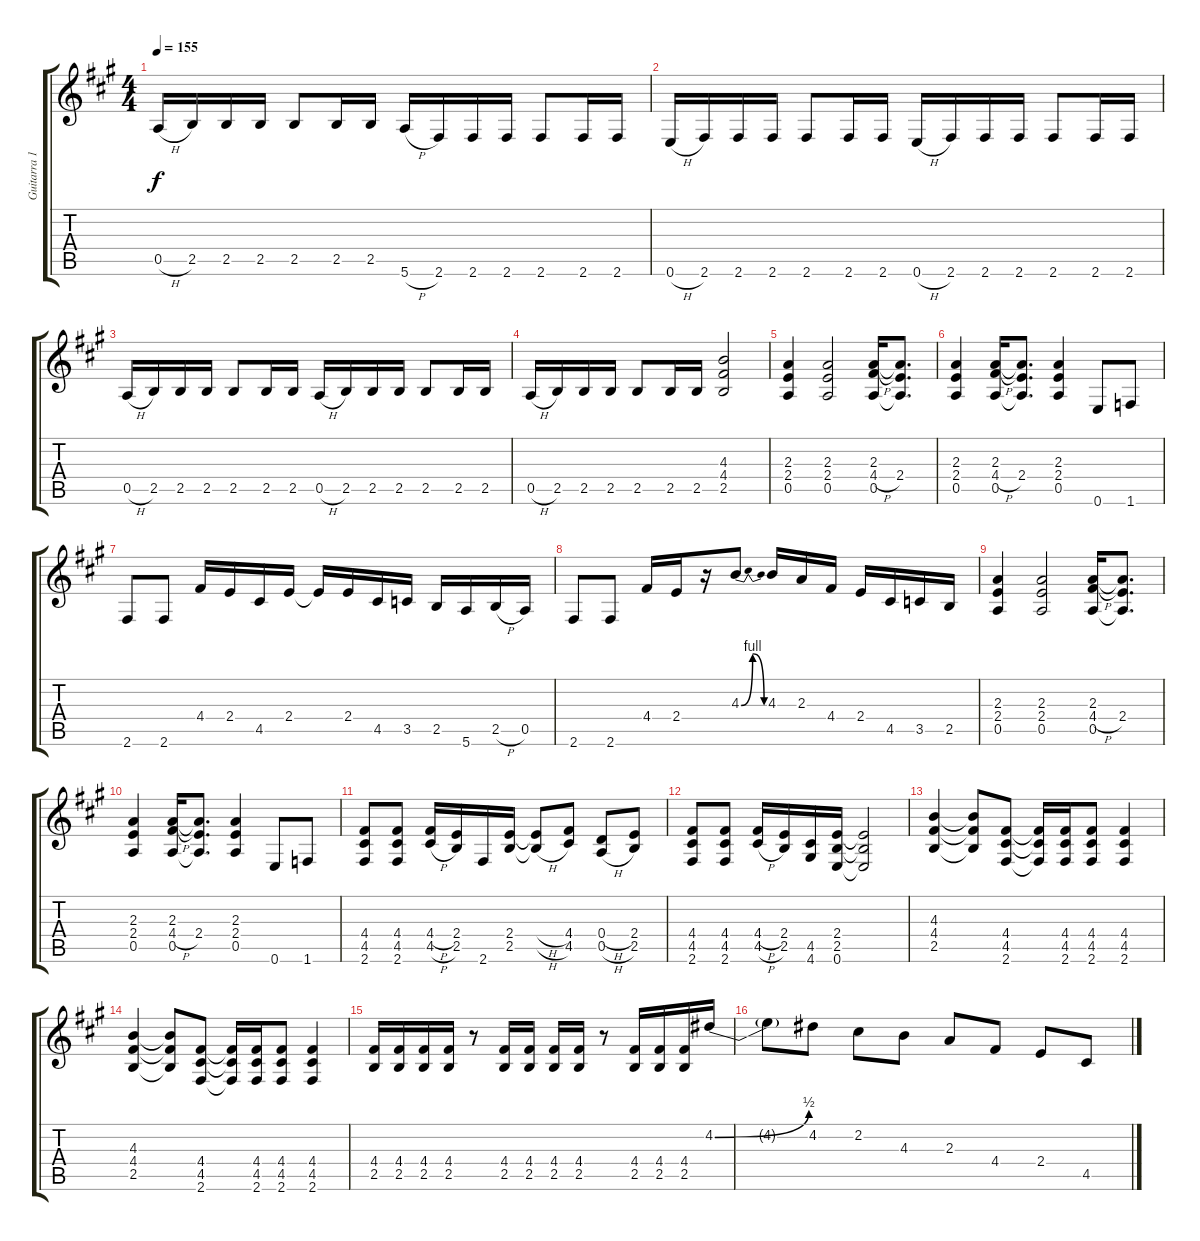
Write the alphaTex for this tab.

\track ("Guitarra 1" "Guitarra 1") {instrument distortionguitar}
\staff {score tabs}
\tuning (E4 B3 G3 D3 A2 E2) {hide}
\ts (4 4)
\tempo 155
\clef g2
\ks f#minor
0.5{h}.16{dy f} 2.5.16 2.5.16 2.5.16 2.5.8 2.5.16 2.5.16 5.6{h}.16 2.6.16 2.6.16 2.6.16 2.6.8 2.6.16 2.6.16 |
0.6{h}.16 2.6.16 2.6.16 2.6.16 2.6.8 2.6.16 2.6.16 0.6{h}.16 2.6.16 2.6.16 2.6.16 2.6.8 2.6.16 2.6.16 |
0.5{h}.16 2.5.16 2.5.16 2.5.16 2.5.8 2.5.16 2.5.16 0.5{h}.16 2.5.16 2.5.16 2.5.16 2.5.8 2.5.16 2.5.16 |
0.5{h}.16 2.5.16 2.5.16 2.5.16 2.5.8 2.5.16 2.5.16 (4.3 4.4 2.5).2 |
(2.3 2.4 0.5).4 (2.3 2.4 0.5).2 (2.3 4.4{h} 0.5).16 (2.3{t} 2.4 0.5{t}).8{d} |
(2.3 2.4 0.5).4 (2.3 4.4{h} 0.5).16 (2.3{t} 2.4 0.5{t}).8{d} (2.3 2.4 0.5).4 0.6.8 1.6.8 |
2.6.8 2.6.8 4.4.16 2.4.16 4.5.16 2.4.16 2.4{t}.16 2.4.16 4.5.16 3.5.16 2.5.16 5.6.16 2.5{h}.16 0.5.16 |
2.6.8 2.6.8 4.4.16 2.4.16 r.16 4.3{be (bendrelease 0 0 30 4 55 4 60 0)}.8 4.3.16 2.3.16 4.4.16 2.4.16 4.5.16 3.5.16 2.5.16 |
(2.3 2.4 0.5).4 (2.3 2.4 0.5).2 (2.3 4.4{h} 0.5).16 (2.3{t} 2.4 0.5{t}).8{d} |
(2.3 2.4 0.5).4 (2.3 4.4{h} 0.5).16 (2.3{t} 2.4 0.5{t}).8{d} (2.3 2.4 0.5).4 0.6.8 1.6.8 |
(4.4 4.5 2.6).8 (4.4 4.5 2.6).8 (4.4{h} 4.5{h}).16 (2.4 2.5).16 2.6.16 (2.4 2.5).16 (2.4{h t} 2.5{h t}).8 (4.4 4.5).8 (0.4{h} 0.5{h}).8 (2.4 2.5).8 |
(4.4 4.5 2.6).8 (4.4 4.5 2.6).8 (4.4{h} 4.5{h}).16 (2.4 2.5).16 (4.5 4.6).16 (2.4 2.5 0.6).16 (2.4{t} 2.5{t} 0.6{t}).2 |
(4.3 4.4 2.5).4 (4.3{t} 4.4{t} 2.5{t}).8 (4.4 4.5 2.6).8 (4.4{t} 4.5{t} 2.6{t}).16 (4.4 4.5 2.6).16 (4.4 4.5 2.6).8 (4.4 4.5 2.6).4 |
(4.3 4.4 2.5).4 (4.3{t} 4.4{t} 2.5{t}).8 (4.4 4.5 2.6).8 (4.4{t} 4.5{t} 2.6{t}).16 (4.4 4.5 2.6).16 (4.4 4.5 2.6).8 (4.4 4.5 2.6).4 |
(4.4 2.5).16 (4.4 2.5).16 (4.4 2.5).16 (4.4 2.5).16 r.8 (4.4 2.5).16 (4.4 2.5).16 (4.4 2.5).16 (4.4 2.5).16 r.8 (4.4 2.5).16 (4.4 2.5).16 (4.4 2.5).16 4.2{be (bend 0 0 60 2)}.16 |
4.2{t}.8 4.2.8 2.2.8 4.3.8 2.3.8 4.4.8 2.4.8 4.5.8
